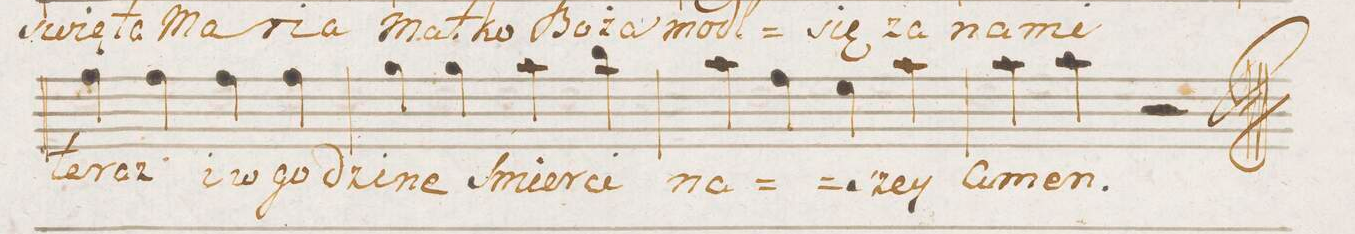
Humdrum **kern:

**kern	**text
*I"Alto.	*
*clefC3	*
*k[b-e-a-]	*
*met(c)	*
*M4/4	*
4g\	te-
4g\	-raz
4g\	i
4g\	w_go-
=18	=18
4a-\	-dzi-
4a-\	-ne
4b-\	ſmier-
4cc\	-ci
=19	=19
4b-\	na-
4g\	.
4f\	.
4b-\	-szey
=20	=20
4b-\	A-
4b-\	-men.
2r	.
==	==
*-	*-
